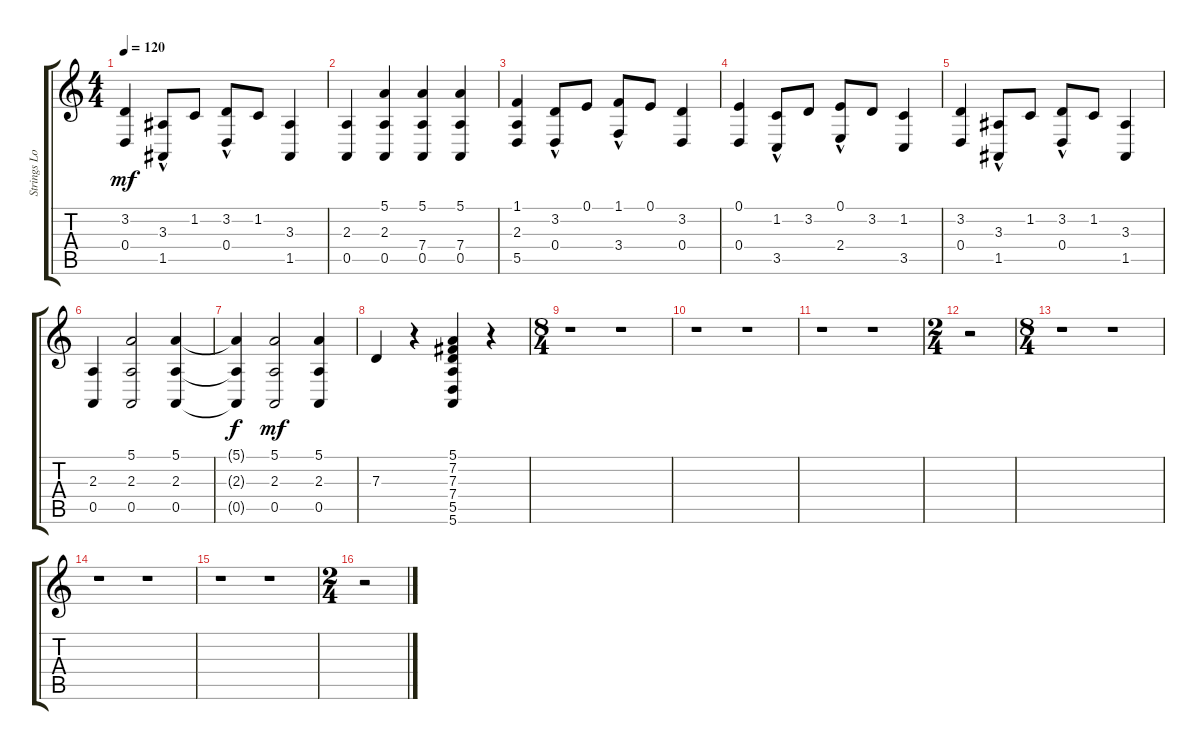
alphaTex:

\track ("Strings Lower" "Strings Lo") {instrument stringensemble1}
\staff {score tabs}
\tuning (E4 B3 G3 D3 A2 E2) {hide}
\ts (4 4)
\tempo 120
\clef g2
\ks c
(3.2 0.4).4{dy mf} (3.3{hac} 1.5{hac}).8 1.2.8 (3.2{hac} 0.4{hac}).8 1.2.8 (3.3 1.5).4 |
(2.3 0.5).4 (5.1 2.3 0.5).4 (5.1 7.4 0.5).4 (5.1 7.4 0.5).4 |
(1.1 2.3 5.5).4 (3.2{hac} 0.4{hac}).8 0.1.8 (1.1{hac} 3.4{hac}).8 0.1.8 (3.2 0.4).4 |
(0.1 0.4).4 (1.2{hac} 3.5{hac}).8 3.2.8 (0.1{hac} 2.4{hac}).8 3.2.8 (1.2 3.5).4 |
(3.2 0.4).4 (3.3{hac} 1.5{hac}).8 1.2.8 (3.2{hac} 0.4{hac}).8 1.2.8 (3.3 1.5).4 |
(2.3 0.5).4 (5.1 2.3 0.5).2 (5.1 2.3 0.5).4 |
(5.1{t} 2.3{t} 0.5{t}).4{dy f} (5.1 2.3 0.5).2{dy mf} (5.1 2.3 0.5).4 |
7.3.4 r.4 (5.1 7.2 7.3 7.4 5.5 5.6).4 r.4 |
\ts (8 4)
r.1 r.1 |
r.1 r.1 |
r.1 r.1 |
\ts (2 4)
r.2 |
\ts (8 4)
r.1 r.1 |
r.1 r.1 |
r.1 r.1 |
\ts (2 4)
r.2
